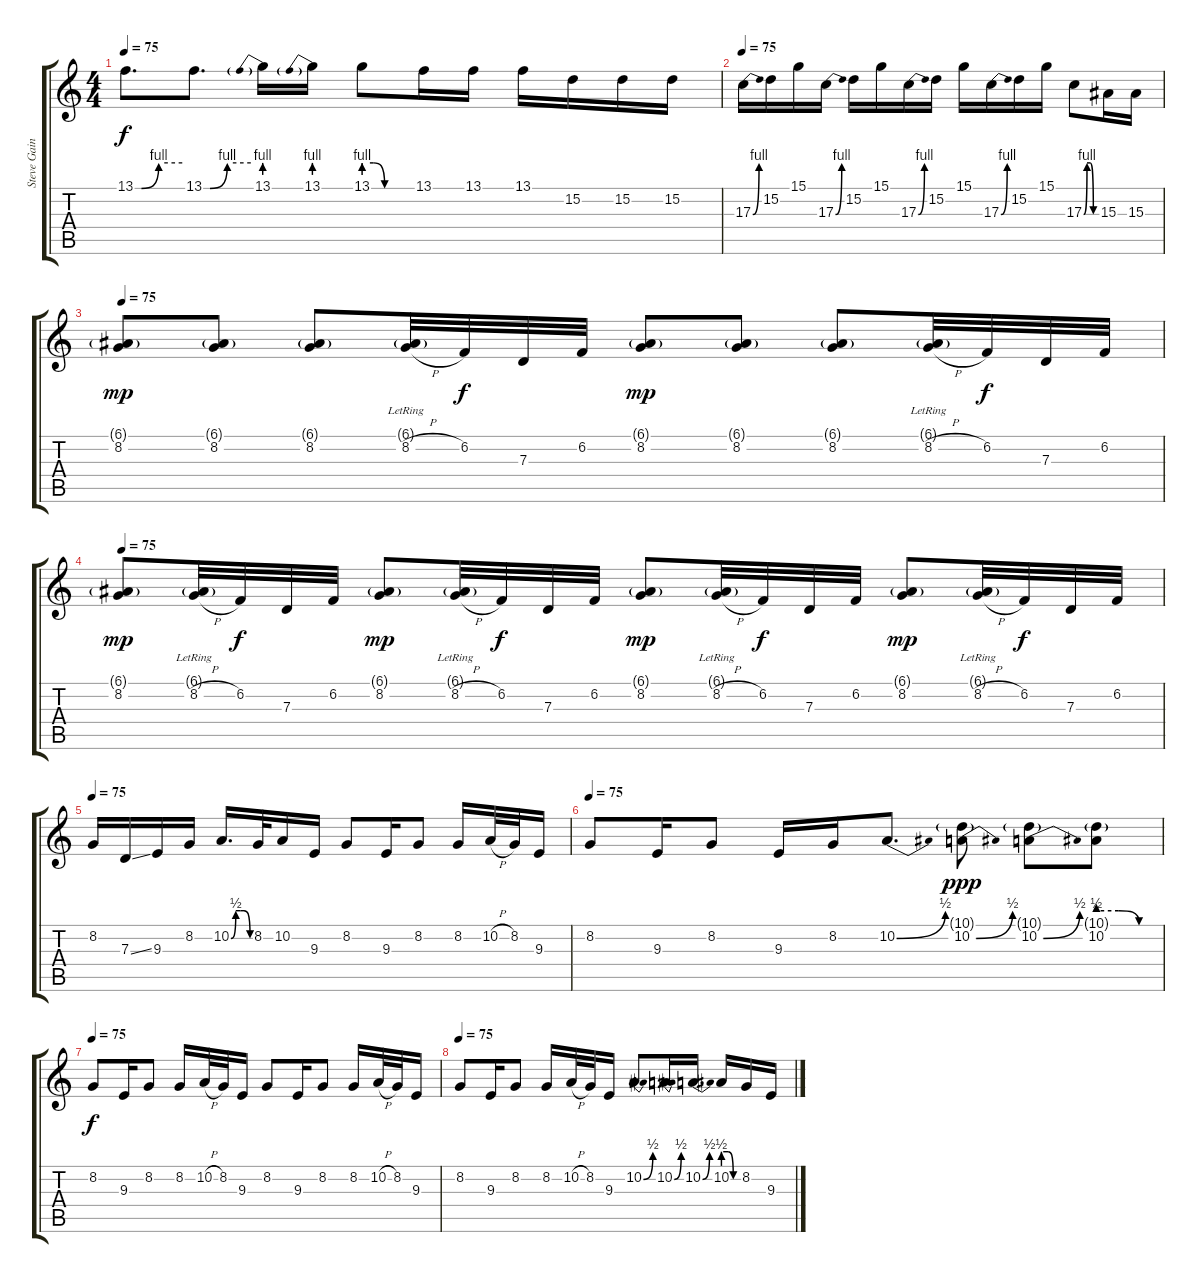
\track ("Steve Gaines (overdubs solo)" "Steve Gain") {instrument lead5charang}
\staff {score tabs}
\tuning (E4 B3 G3 D3 A2 E2) {hide}
\ts (4 4)
\tempo 75
\clef g2
\ks c
13.1{be (custom 0 0 8 0 30 4 60 4)}.8{d dy f} 13.1{be (custom 0 0 8 0 30 4 60 4)}.8{d} 13.1{be (prebend 0 4 60 4)}.16 13.1{be (prebend 0 4 60 4)}.16 13.1{be (custom 0 4 12 4 26 0 40 0 60 0)}.8 13.1.16 13.1.16 13.1.16 15.2.16 15.2.16 15.2.16 |
\tempo 75
17.3{be (bend 0 0 60 4)}.16 15.2.16 15.1.16 17.3{be (bend 0 0 60 4)}.16 15.2.16 15.1.16 17.3{be (bend 0 0 60 4)}.16 15.2.16 15.1.16 17.3{be (bend 0 0 60 4)}.16 15.2.16 15.1.16 17.3{be (custom 0 0 15 4 30 4 45 0 60 0)}.8 15.3.16 15.3.16 |
\tempo 75
(6.1{g} 8.2).8{dy mp} (6.1{g} 8.2).8 (6.1{g} 8.2).8 (6.1{g lr} 8.2{h}).32 6.2.32{dy f} 7.3.32 6.2.32 (6.1{g} 8.2).8{dy mp} (6.1{g} 8.2).8 (6.1{g} 8.2).8 (6.1{g lr} 8.2{h}).32 6.2.32{dy f} 7.3.32 6.2.32 |
\tempo 75
(6.1{g} 8.2).8{dy mp} (6.1{g lr} 8.2{h}).32 6.2.32{dy f} 7.3.32 6.2.32 (6.1{g} 8.2).8{dy mp} (6.1{g lr} 8.2{h}).32 6.2.32{dy f} 7.3.32 6.2.32 (6.1{g} 8.2).8{dy mp} (6.1{g lr} 8.2{h}).32 6.2.32{dy f} 7.3.32 6.2.32 (6.1{g} 8.2).8{dy mp} (6.1{g lr} 8.2{h}).32 6.2.32{dy f} 7.3.32 6.2.32 |
\tempo 75
8.2.16 7.3{ss}.16 9.3.16 8.2.16 10.2{be (custom 0 0 15 2 30 2 41 2 60 0)}.16{d} 8.2.32 10.2.16 9.3.16 8.2.8 9.3.16 8.2.8 8.2.16 10.2{h}.32 8.2.32 9.3.16 |
\tempo 75
8.2.8 9.3.16 8.2.8 9.3.16 8.2.16 10.2{be (bend 0 0 60 2)}.8{d} (10.1{g} 10.2{be (bend 0 0 60 2)}).8{dy ppp} (10.1{g} 10.2{be (bend 0 0 60 2)}).8 (10.1{g} 10.2{be (custom 0 2 20 2 40 0 60 0)}).8 |
\tempo 75
8.2.8{dy f} 9.3.16 8.2.8 8.2.16 10.2{h}.32 8.2.32 9.3.16 8.2.8 9.3.16 8.2.8 8.2.16 10.2{h}.32 8.2.32 9.3.16 |
\tempo 75
8.2.8 9.3.16 8.2.8 8.2.16 10.2{h}.32 8.2.32 9.3.16 10.2{be (bend 0 0 60 2)}.8 10.2{be (bend 0 0 60 2)}.16{d} 10.2{be (bend 0 0 60 2)}.16{d} 10.2{be (custom 0 2 20 2 40 0 60 0)}.16 8.2.16 9.3.16
